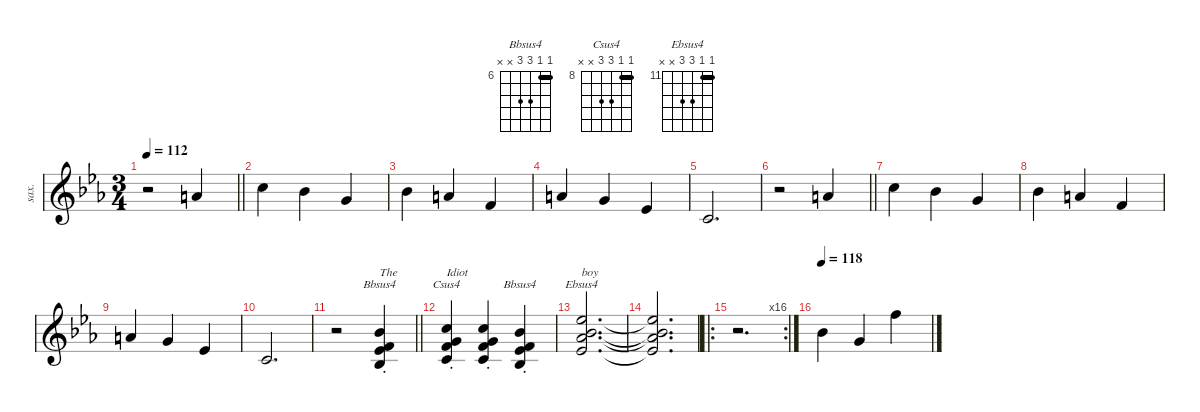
\defaultSystemsLayout 4
\hideDynamics
\bracketExtendMode nobrackets
\otherSystemsTrackNameOrientation horizontal
\track ("Saxofone" "sax.") {defaultSystemsLayout 8 instrument sopranosax}
\staff {score}
\tuning (E4 B3 G3 D3 A2 E2)
\chord ("Bbsus4" 6 6 8 8 x x) {firstfret 6 showfingering false barre 6}
\chord ("Csus4" 8 8 10 10 x x) {firstfret 8 barre 8}
\chord ("Bbsus4" 6 6 8 8 x x) {firstfret 6 barre 6}
\chord ("Ebsus4" 11 11 13 13 x x) {firstfret 11 barre 11}
\ts (3 4)
\tempo 112
\clef g2
\barLineRight lightlight
\ks eb
r.2{dy f beam Down} 10.2{acc forcenatural}.4{dy mf beam Up} |
13.2{acc forcenatural}.4{beam Down} 11.2{acc b}.4{dy f beam Down} 8.2{acc forcenatural}.4{beam Up} |
11.2{acc b}.4{beam Down} 10.2{acc forcenatural}.4{beam Up} 6.2{acc forcenatural}.4{beam Up} |
10.2{acc forcenatural}.4{beam Up} 8.2{acc forcenatural}.4{beam Up} 8.3{acc b}.4{beam Up} |
5.3{acc forcenatural}.2{d beam Up} |
\barLineRight lightlight
r.2{beam Down} 10.2{acc forcenatural}.4{dy ff beam Up} |
13.2{acc forcenatural}.4{beam Down} 11.2{acc b}.4{beam Down} 8.2{acc forcenatural}.4{beam Up} |
11.2{acc b}.4{beam Down} 10.2{acc forcenatural}.4{beam Up} 6.2{acc forcenatural}.4{beam Up} |
10.2{acc forcenatural}.4{beam Up} 8.2{acc forcenatural}.4{beam Up} 8.3{acc b}.4{beam Up} |
5.3{acc forcenatural}.2{d beam Up} |
\barLineRight lightlight
r.2{beam Down} (6.1{st acc b} 6.2{st acc forcenatural} 8.3{st acc b} 8.4{st acc b}).4{ch "Bbsus4" txt "The" dy f beam Up} |
(8.1{st acc forcenatural} 8.2{st acc forcenatural} 10.3{st acc forcenatural} 10.4{st acc forcenatural}).4{ch "Csus4" txt "Idiot" beam Up} (8.1{st acc forcenatural} 8.2{st acc forcenatural} 10.3{st acc forcenatural} 10.4{st acc forcenatural}).4{beam Up} (6.1{st acc b} 6.2{st acc forcenatural} 8.3{st acc b} 8.4{st acc b}).4{ch "Bbsus4" beam Up} |
(11.1{acc b} 11.2{acc b} 13.3{acc b} 13.4{acc b}).2{d ch "Ebsus4" txt "boy" dy mp beam Up} |
(11.1{t acc b} 11.2{t acc b} 13.3{t acc b} 13.4{t acc b}).2{d dy mf beam Up} |
\ro
\rc 16
r.2{d beam Down} |
\tempo 118
3.3{acc b}.4{ot 8vb dy mp beam Down} 5.4{acc forcenatural}.4{ot 8vb beam Up} 6.2{acc forcenatural}.4{ot 8vb beam Down}
